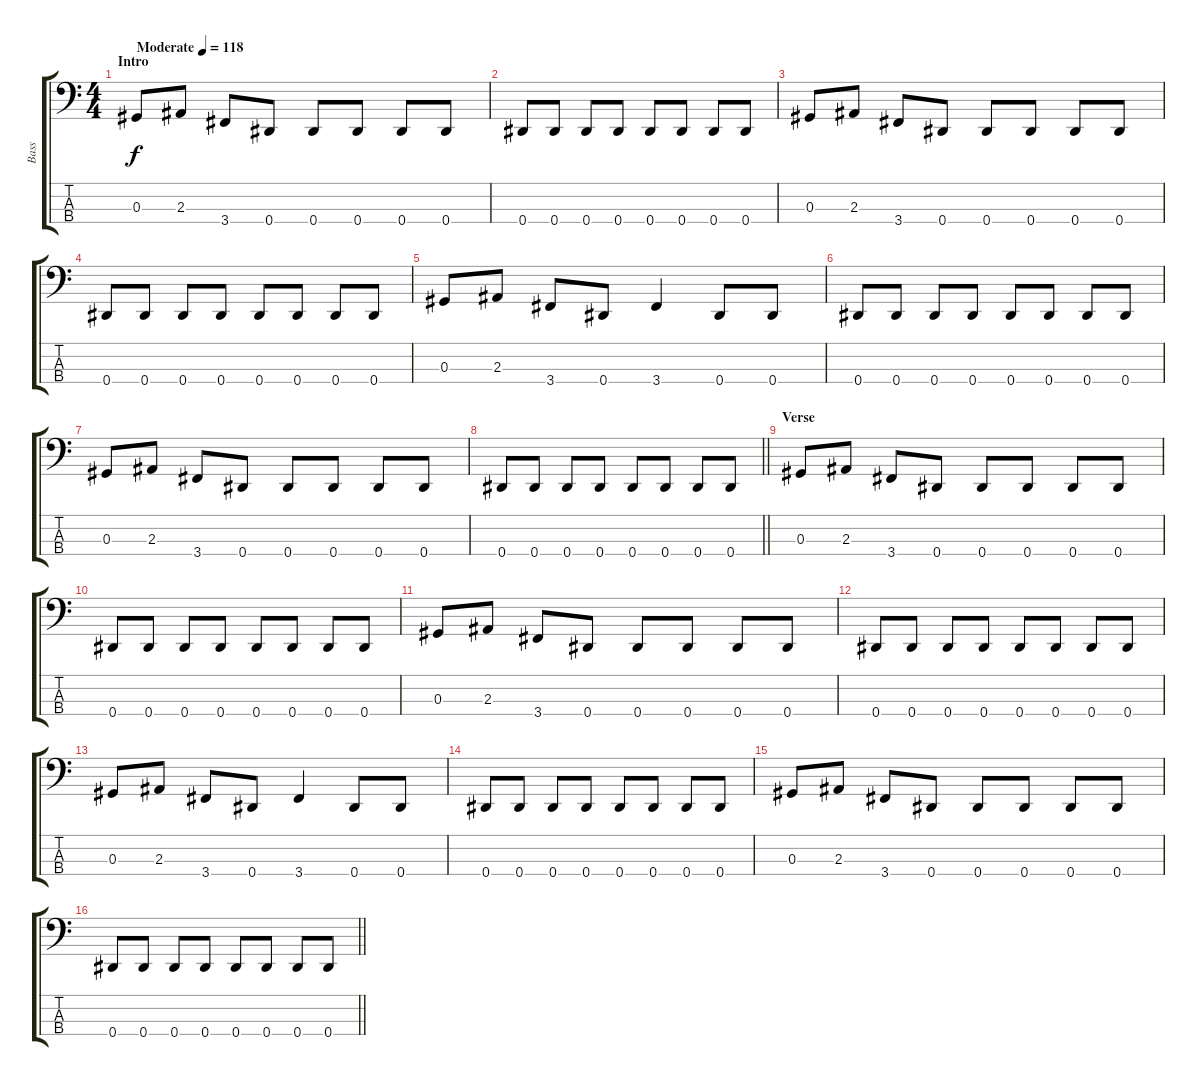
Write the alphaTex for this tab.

\track ("Bass" "Bass") {instrument electricbassfinger}
\staff {score tabs}
\tuning (Gb2 Db2 Ab1 Eb1) {hide}
\ts (4 4)
\section ("" "Intro")
\tempo (118 "Moderate")
\clef f4
\ks c
0.3.8{dy f instrument electricbassfinger} 2.3.8 3.4.8 0.4.8 0.4.8 0.4.8 0.4.8 0.4.8 |
0.4.8 0.4.8 0.4.8 0.4.8 0.4.8 0.4.8 0.4.8 0.4.8 |
0.3.8 2.3.8 3.4.8 0.4.8 0.4.8 0.4.8 0.4.8 0.4.8 |
0.4.8 0.4.8 0.4.8 0.4.8 0.4.8 0.4.8 0.4.8 0.4.8 |
0.3.8 2.3.8 3.4.8 0.4.8 3.4.4 0.4.8 0.4.8 |
0.4.8 0.4.8 0.4.8 0.4.8 0.4.8 0.4.8 0.4.8 0.4.8 |
0.3.8 2.3.8 3.4.8 0.4.8 0.4.8 0.4.8 0.4.8 0.4.8 |
\barLineRight lightlight
0.4.8 0.4.8 0.4.8 0.4.8 0.4.8 0.4.8 0.4.8 0.4.8 |
\section ("" "Verse")
0.3.8 2.3.8 3.4.8 0.4.8 0.4.8 0.4.8 0.4.8 0.4.8 |
0.4.8 0.4.8 0.4.8 0.4.8 0.4.8 0.4.8 0.4.8 0.4.8 |
0.3.8 2.3.8 3.4.8 0.4.8 0.4.8 0.4.8 0.4.8 0.4.8 |
0.4.8 0.4.8 0.4.8 0.4.8 0.4.8 0.4.8 0.4.8 0.4.8 |
0.3.8 2.3.8 3.4.8 0.4.8 3.4.4 0.4.8 0.4.8 |
0.4.8 0.4.8 0.4.8 0.4.8 0.4.8 0.4.8 0.4.8 0.4.8 |
0.3.8 2.3.8 3.4.8 0.4.8 0.4.8 0.4.8 0.4.8 0.4.8 |
\barLineRight lightlight
0.4.8 0.4.8 0.4.8 0.4.8 0.4.8 0.4.8 0.4.8 0.4.8
